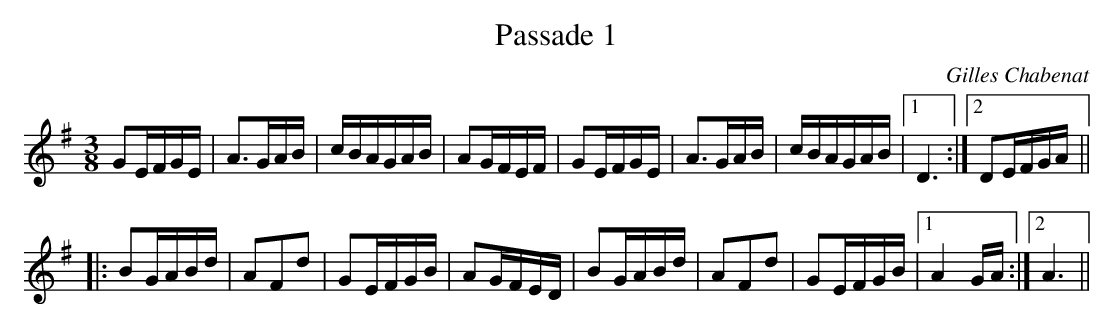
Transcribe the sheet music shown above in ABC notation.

X:1
T:Passade 1
C:Gilles Chabenat
L:1/16
M:3/8
K:D mixolydian
G2EFGE|A3GAB|cBAGAB|A2GFEF| G2EFGE|A3GAB|cBAGAB|1D6:|2D2EFGA||
|:B2GABd|A2F2d2|G2EFGB|A2GFED| B2GABd|A2F2d2|G2EFGB|1A4GA:|2A6||
